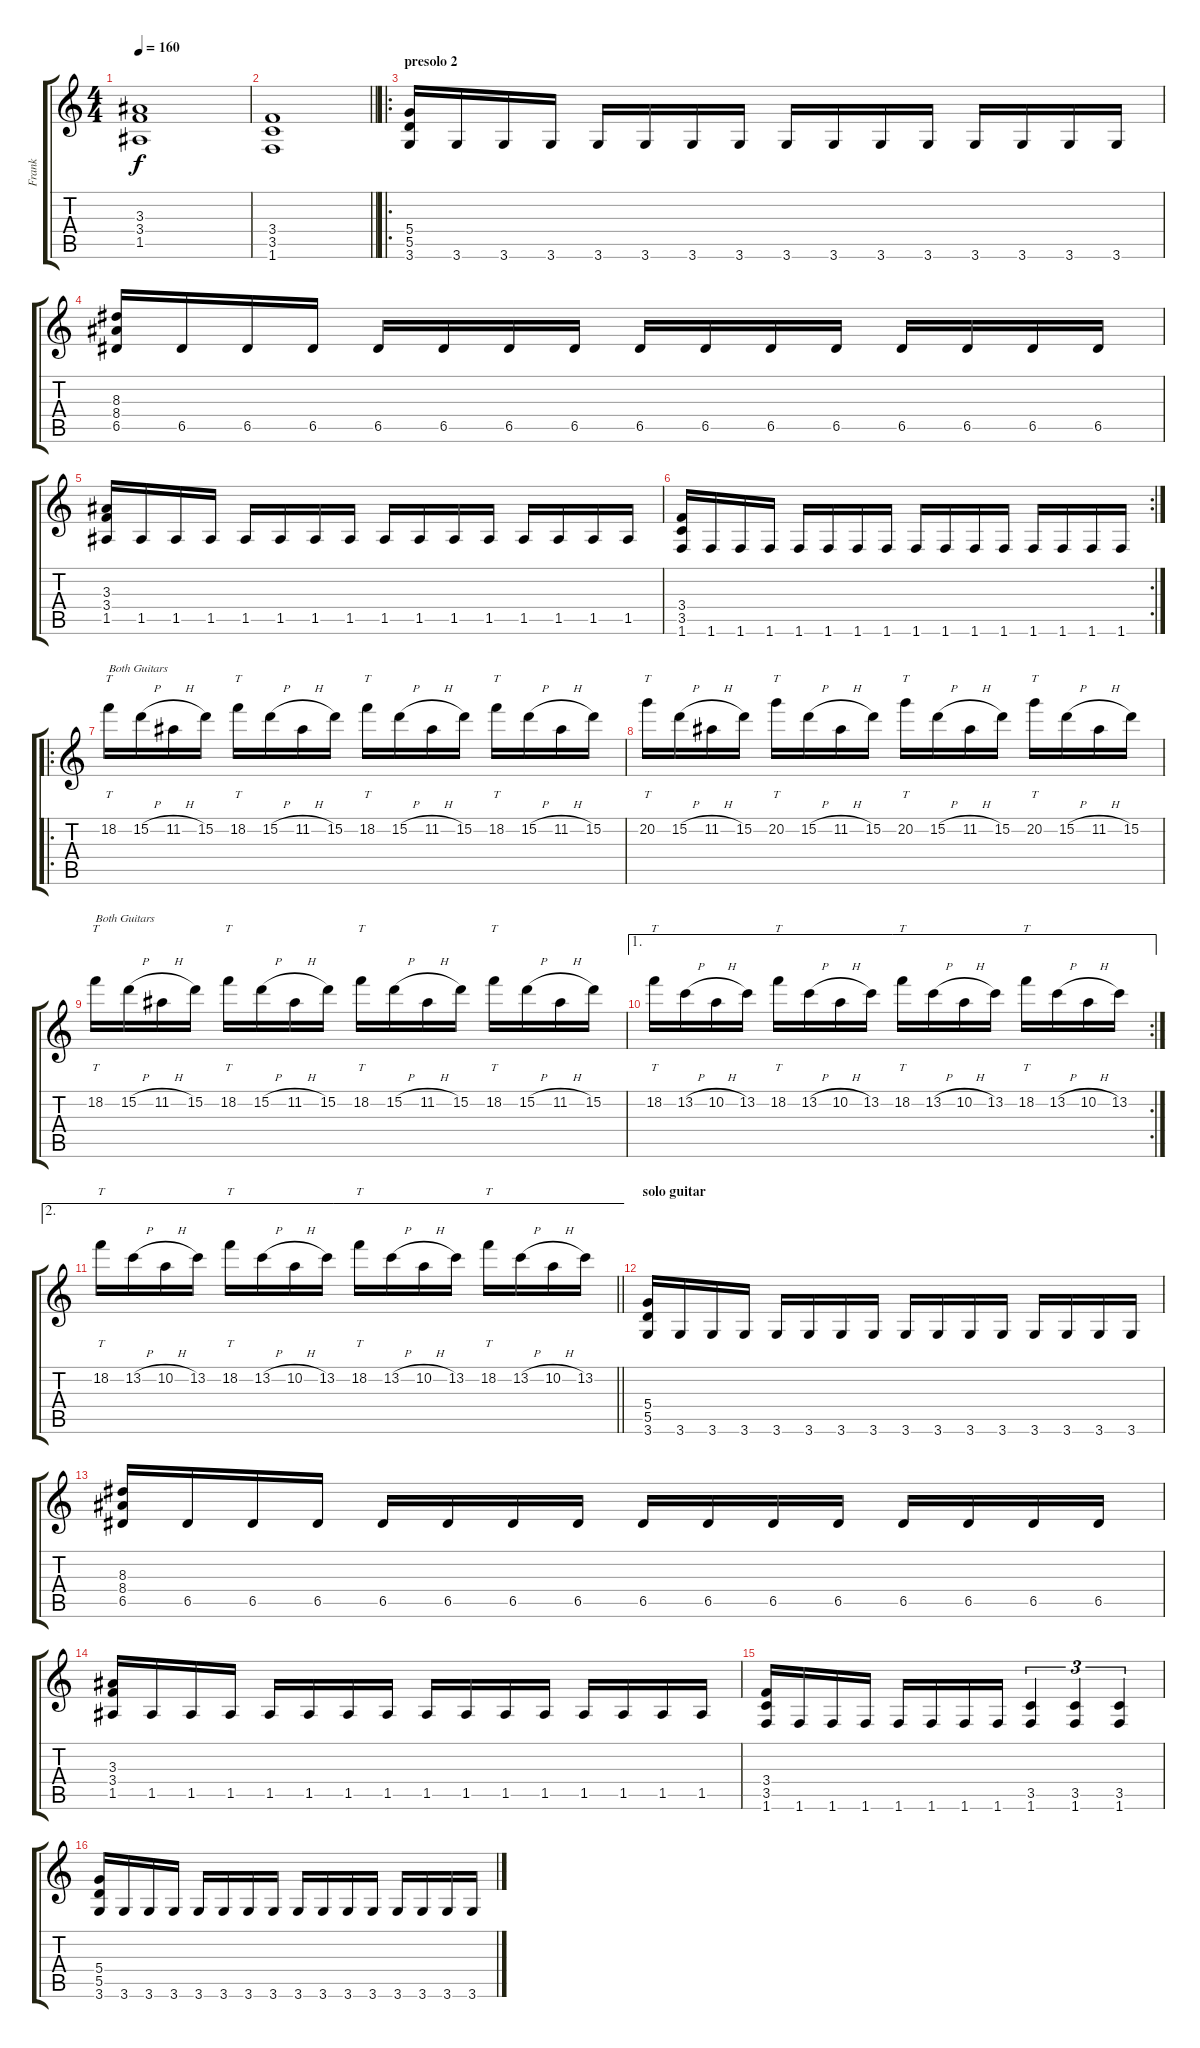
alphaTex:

\track ("Frank" "Frank") {instrument overdrivenguitar}
\staff {score tabs}
\tuning (E4 B3 G3 D3 A2 E2) {hide}
\ts (4 4)
\tempo 160
\clef g2
\ks c
(3.3 3.4 1.5).1{dy f} |
\barLineRight lightlight
(3.4 3.5 1.6).1 |
\ro
\section ("" "presolo 2")
(5.4 5.5 3.6).16 3.6.16 3.6.16 3.6.16 3.6.16 3.6.16 3.6.16 3.6.16 3.6.16 3.6.16 3.6.16 3.6.16 3.6.16 3.6.16 3.6.16 3.6.16 |
(8.3 8.4 6.5).16 6.5.16 6.5.16 6.5.16 6.5.16 6.5.16 6.5.16 6.5.16 6.5.16 6.5.16 6.5.16 6.5.16 6.5.16 6.5.16 6.5.16 6.5.16 |
(3.3 3.4 1.5).16 1.5.16 1.5.16 1.5.16 1.5.16 1.5.16 1.5.16 1.5.16 1.5.16 1.5.16 1.5.16 1.5.16 1.5.16 1.5.16 1.5.16 1.5.16 |
\rc 2
(3.4 3.5 1.6).16 1.6.16 1.6.16 1.6.16 1.6.16 1.6.16 1.6.16 1.6.16 1.6.16 1.6.16 1.6.16 1.6.16 1.6.16 1.6.16 1.6.16 1.6.16 |
\ro
18.2.16{tt txt "Both Guitars"} 15.2{h}.16 11.2{h}.16 15.2.16 18.2.16{tt} 15.2{h}.16 11.2{h}.16 15.2.16 18.2.16{tt} 15.2{h}.16 11.2{h}.16 15.2.16 18.2.16{tt} 15.2{h}.16 11.2{h}.16 15.2.16 |
20.2.16{tt} 15.2{h}.16 11.2{h}.16 15.2.16 20.2.16{tt} 15.2{h}.16 11.2{h}.16 15.2.16 20.2.16{tt} 15.2{h}.16 11.2{h}.16 15.2.16 20.2.16{tt} 15.2{h}.16 11.2{h}.16 15.2.16 |
18.2.16{tt txt "Both Guitars"} 15.2{h}.16 11.2{h}.16 15.2.16 18.2.16{tt} 15.2{h}.16 11.2{h}.16 15.2.16 18.2.16{tt} 15.2{h}.16 11.2{h}.16 15.2.16 18.2.16{tt} 15.2{h}.16 11.2{h}.16 15.2.16 |
\ae 1
\rc 2
18.2.16{tt} 13.2{h}.16 10.2{h}.16 13.2.16 18.2.16{tt} 13.2{h}.16 10.2{h}.16 13.2.16 18.2.16{tt} 13.2{h}.16 10.2{h}.16 13.2.16 18.2.16{tt} 13.2{h}.16 10.2{h}.16 13.2.16 |
\ae 2
\barLineRight lightlight
18.2.16{tt} 13.2{h}.16 10.2{h}.16 13.2.16 18.2.16{tt} 13.2{h}.16 10.2{h}.16 13.2.16 18.2.16{tt} 13.2{h}.16 10.2{h}.16 13.2.16 18.2.16{tt} 13.2{h}.16 10.2{h}.16 13.2.16 |
\section ("" "solo guitar")
(5.4 5.5 3.6).16 3.6.16 3.6.16 3.6.16 3.6.16 3.6.16 3.6.16 3.6.16 3.6.16 3.6.16 3.6.16 3.6.16 3.6.16 3.6.16 3.6.16 3.6.16 |
(8.3 8.4 6.5).16 6.5.16 6.5.16 6.5.16 6.5.16 6.5.16 6.5.16 6.5.16 6.5.16 6.5.16 6.5.16 6.5.16 6.5.16 6.5.16 6.5.16 6.5.16 |
(3.3 3.4 1.5).16 1.5.16 1.5.16 1.5.16 1.5.16 1.5.16 1.5.16 1.5.16 1.5.16 1.5.16 1.5.16 1.5.16 1.5.16 1.5.16 1.5.16 1.5.16 |
(3.4 3.5 1.6).16 1.6.16 1.6.16 1.6.16 1.6.16 1.6.16 1.6.16 1.6.16 (3.5 1.6).4{tu (3 2)} (3.5 1.6).4{tu (3 2)} (3.5 1.6).4{tu (3 2)} |
(5.4 5.5 3.6).16 3.6.16 3.6.16 3.6.16 3.6.16 3.6.16 3.6.16 3.6.16 3.6.16 3.6.16 3.6.16 3.6.16 3.6.16 3.6.16 3.6.16 3.6.16
